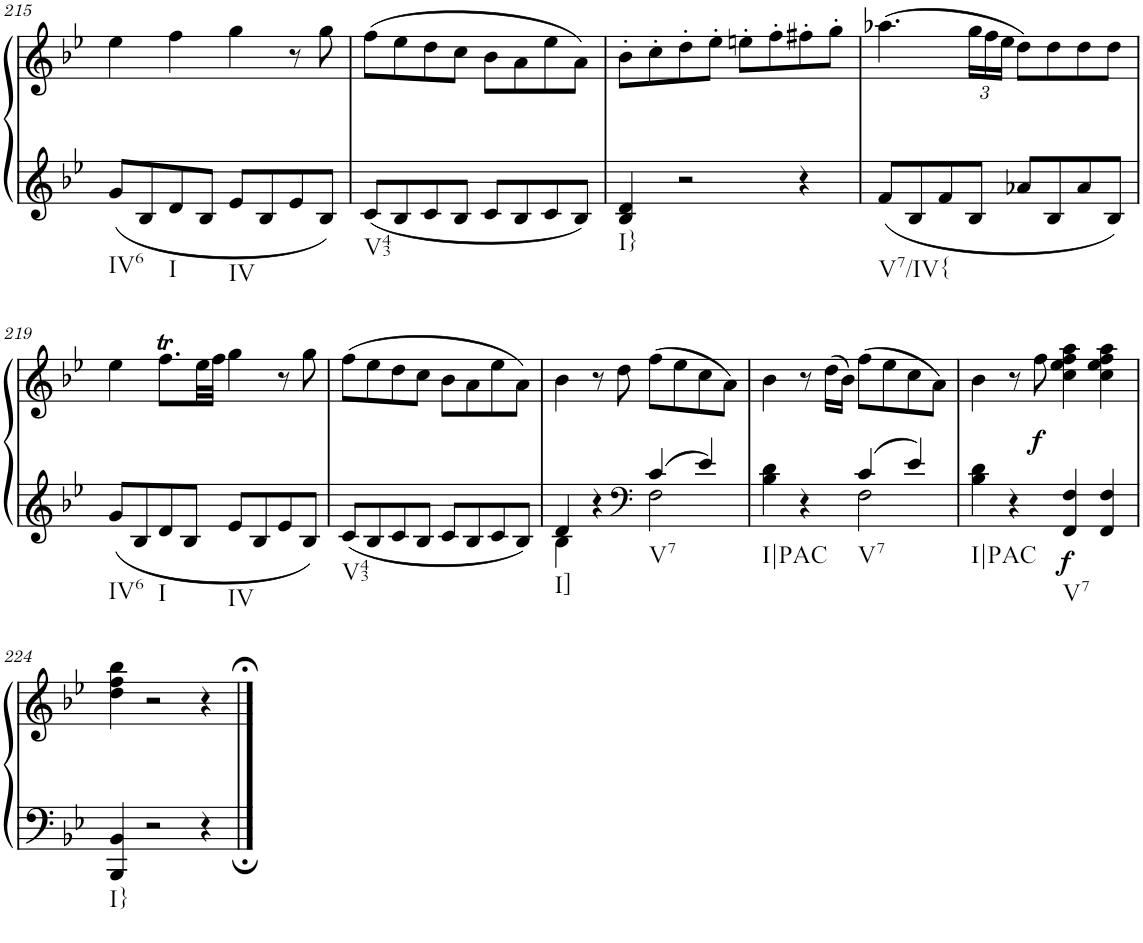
**kern	**kern	**dynam
*part1	*part1	*part1
*staff2	*staff1	*staff1/2
*I"Piano, Piano right	*	*
*I'Pno.	*	*
!!LO:PB:g=z
*clefF4	*clefG2	*
*k[b-e-]	*k[b-e-]	*
*M2/2	*M2/2	*
*met(c|)	*met(c|)	*
=215	=215	=215
!LO:TX:b:t=IV6	!	!
8g/L	4ee-\	.
8B-/	.	.
!LO:TX:b:t=I	!	!
8d/	4ff\	.
8B-/J	.	.
!LO:TX:b:t=IV	!	!
8e-/L	4gg\	.
8B-/	.	.
8e-/	8r	.
8B-/J	8gg\	.
=216	=216	=216
!LO:TX:b:t=V43	!	!
8c/L	(8ff\L	.
8B-/	8ee-\	.
8c/	8dd\	.
8B-/J	8cc\J	.
8c/L	8b-\L	.
8B-/	8a\	.
8c/	8ee-\	.
8B-/J	8a\J)	.
=217	=217	=217
!LO:TX:b:t=I}	!	!
4B-/ 4d/	8b-'\L	.
.	8cc'\	.
2r	8dd'\	.
.	8ee-'\J	.
.	8een'\L	.
.	8ff'\	.
4r	8ff#X'\	.
.	8gg'\J	.
=218	=218	=218
!LO:TX:b:t=V7/IV{	!	!
8f/L	(4.aa-X\	.
8B-/	.	.
8f/	.	.
*	*Xbrackettup	*
8B-/J	24gg\LL	.
.	24ff\	.
.	24ee-\JJ	.
8a-X/L	8dd\L)	.
8B-/	8dd\	.
8a-/	8dd\	.
8B-/J	8dd\J	.
!!LO:LB:g=z
=219	=219	=219
!LO:TX:b:t=IV6	!	!
8g/L	4ee-\	.
8B-/	.	.
!LO:TX:b:t=I	!	!
8d/	8.ffT\L	.
8B-/J	.	.
.	32ee-\LL	.
.	32ff\JJJ	.
!LO:TX:b:t=IV	!	!
8e-/L	4gg\	.
8B-/	.	.
8e-/	8r	.
8B-/J	8gg\	.
=220	=220	=220
!LO:TX:b:t=V43	!	!
8c/L	(8ff\L	.
8B-/	8ee-\	.
8c/	8dd\	.
8B-/J	8cc\J	.
8c/L	8b-\L	.
8B-/	8a\	.
8c/	8ee-\	.
8B-/J	8a\J)	.
=221	=221	=221
*^	*	*
!LO:TX:b:t=I]	!	!	!
4d/	4B-\	4b-\	.
4r	4ryy	8r	.
.	.	8dd\	.
*clefF4	*	*	*
!LO:TX:b:t=V7	!	!	!
4c/	2F\	(8ff\L	.
.	.	8ee-\	.
4e-/	.	8cc\	.
.	.	8a\J)	.
=222	=222	=222	=222
!LO:TX:b:t=I|PAC	!	!	!
4B-\ 4d\	2ryy	4b-\	.
4r	.	8r	.
.	.	(16dd\LL	.
.	.	16b-\JJ)	.
!LO:TX:b:t=V7	!	!	!
4c/	2F\	(8ff\L	.
.	.	8ee-\	.
4e-/	.	8cc\	.
.	.	8a\J)	.
*v	*v	*	*
=223	=223	=223
!LO:TX:b:t=I|PAC	!	!
4B-\ 4d\	4b-\	.
4r	8r	.
!	!	!LO:DY:b
.	8ff\	f
!LO:TX:b:t=V7	!	!
!	!	!LO:DY:b=2
4FF/ 4F/	4cc\ 4ee-\ 4ff\ 4aa\	f
4FF/ 4F/	4cc\ 4ee-\ 4ff\ 4aa\	.
!!LO:LB:g=z
=224	=224	=224
!LO:TX:b:t=I}	!	!
4BBB-/ 4BB-/	4dd\ 4ff\ 4bb-\	.
2r	2r	.
4r	4r	.
==	==	==
*-	*-	*-
